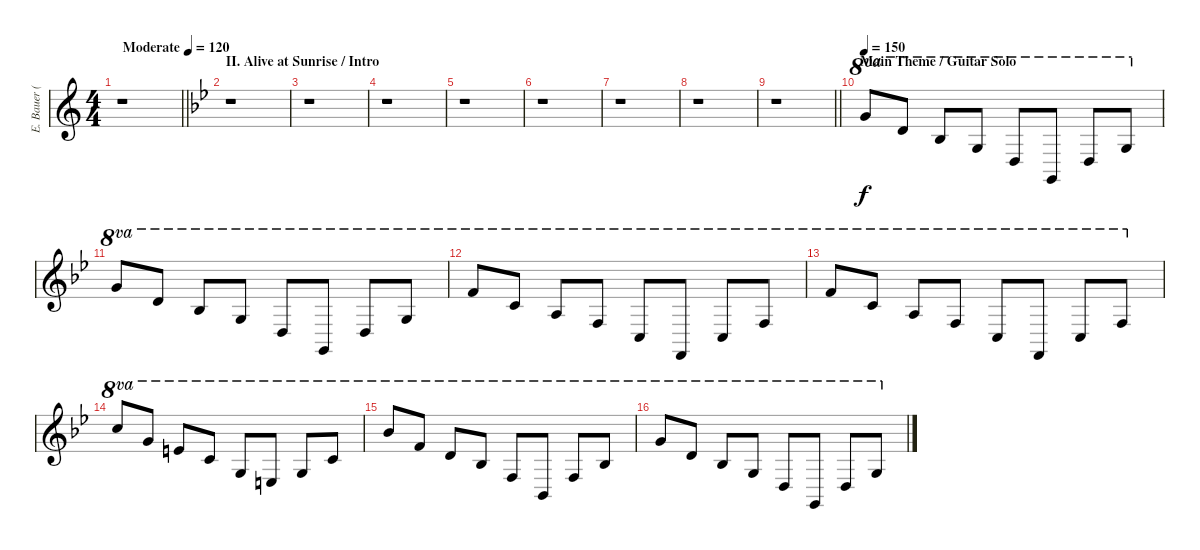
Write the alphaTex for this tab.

\track ("E. Bauer (Keyboard)" "E. Bauer (") {instrument orchestralharp}
\staff {score}
\tuning (E4 B3 G3 D3 A2 E2) {hide}
\ts (4 4)
\tempo (120 "Moderate")
\clef g2
\barLineRight lightlight
\ks c
r.1{dy f instrument orchestralharp} |
\section ("" "II. Alive at Sunrise / Intro")
\ks gminor
r.1 |
r.1 |
r.1 |
r.1 |
r.1 |
r.1 |
r.1 |
\barLineRight lightlight
r.1 |
\section ("" "Main Theme / Guitar Solo")
\tempo 150
15.1.8{ot 8va} 15.2.8{ot 8va} 15.3.8{ot 8va} 17.4.8{ot 8va} 17.5.8{ot 8va} 15.6.8{ot 8va} 17.5.8{ot 8va} 17.4.8{ot 8va} |
15.1.8{ot 8va} 15.2.8{ot 8va} 15.3.8{ot 8va} 17.4.8{ot 8va} 17.5.8{ot 8va} 15.6.8{ot 8va} 17.5.8{ot 8va} 17.4.8{ot 8va} |
13.1.8{ot 8va} 13.2.8{ot 8va} 14.3.8{ot 8va} 15.4.8{ot 8va} 15.5.8{ot 8va} 13.6.8{ot 8va} 15.5.8{ot 8va} 15.4.8{ot 8va} |
13.1.8{ot 8va} 13.2.8{ot 8va} 14.3.8{ot 8va} 15.4.8{ot 8va} 15.5.8{ot 8va} 13.6.8{ot 8va} 15.5.8{ot 8va} 15.4.8{ot 8va} |
20.1.8{ot 8va} 20.2.8{ot 8va} 21.3.8{ot 8va} 22.4.8{ot 8va} 22.5.8{ot 8va} 24.6.8{ot 8va} 22.5.8{ot 8va} 22.4.8{ot 8va} |
18.1.8{ot 8va} 18.2.8{ot 8va} 19.3.8{ot 8va} 20.4.8{ot 8va} 20.5.8{ot 8va} 18.6.8{ot 8va} 20.5.8{ot 8va} 20.4.8{ot 8va} |
15.1.8{ot 8va} 15.2.8{ot 8va} 15.3.8{ot 8va} 17.4.8{ot 8va} 17.5.8{ot 8va} 15.6.8{ot 8va} 17.5.8{ot 8va} 17.4.8{ot 8va}
